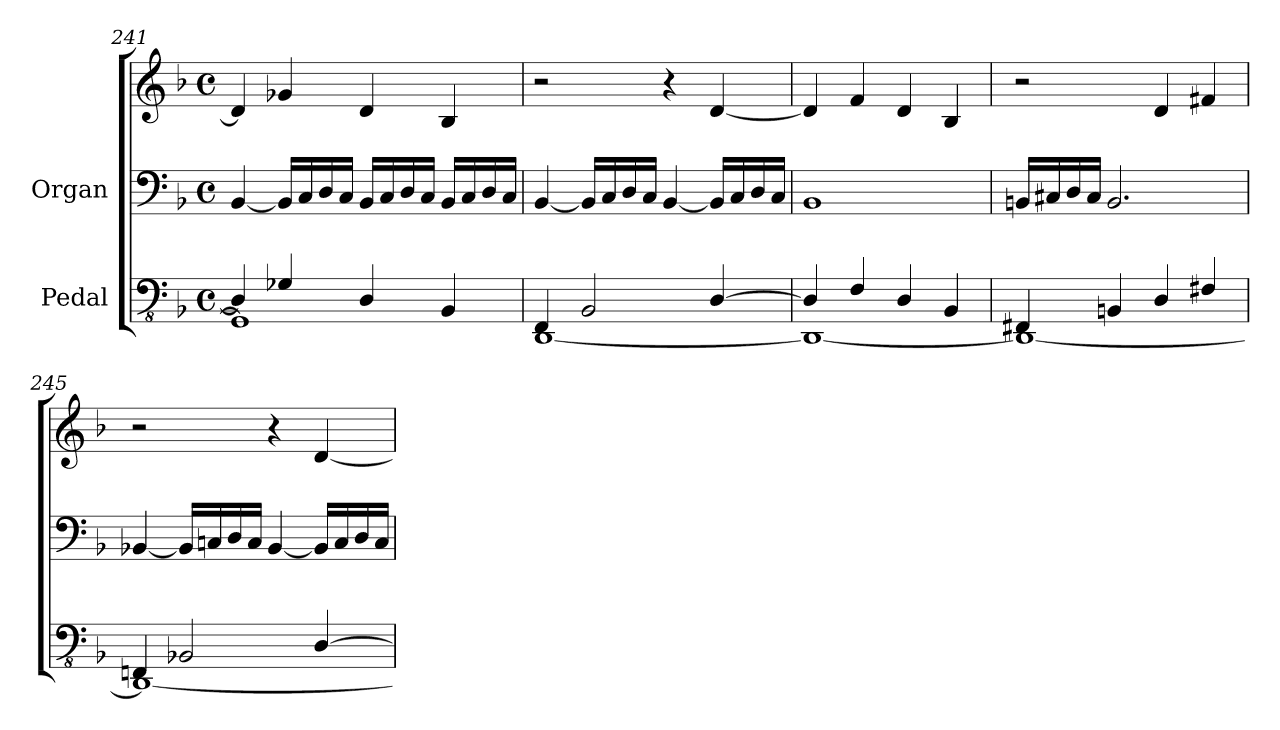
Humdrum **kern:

**kern	**kern	**kern
*part2	*part1	*part1
*staff3	*staff2	*staff1
*I"Pedal	*I"Organ	*
!!LO:LB:g=z
*clefFv4	*clefF4	*clefG2
*k[b-]	*k[b-]	*k[b-]
*M4/4	*M4/4	*M4/4
*met(c)	*met(c)	*met(c)
=241	=241	=241
*^	*	*
4DD/]	1GGG-]	[4BB-/	4d/]
4GG-X/	.	16BB-/LL]	4g-X/
.	.	16C/	.
.	.	16D/	.
.	.	16C/JJ	.
4DD/	.	16BB-/LL	4d/
.	.	16C/	.
.	.	16D/	.
.	.	16C/JJ	.
4BBB-/	.	16BB-/LL	4B-/
.	.	16C/	.
.	.	16D/	.
.	.	16C/JJ	.
=242	=242	=242	=242
4FFF/	[1DDD	[4BB-/	2r
2BBB-/	.	16BB-/LL]	.
.	.	16C/	.
.	.	16D/	.
.	.	16C/JJ	.
.	.	[4BB-/	4r
[4DD/	.	16BB-/LL]	[4d/
.	.	16C/	.
.	.	16D/	.
.	.	16C/JJ	.
=243	=243	=243	=243
4DD/]	1DDD_	1BB-	4d/]
4FF/	.	.	4f/
4DD/	.	.	4d/
4BBB-/	.	.	4B-/
=244	=244	=244	=244
4FFF#X/	1DDD_	16BBn/LL	2r
.	.	16C#X/	.
.	.	16D/	.
.	.	16C#/JJ	.
4BBBn/	.	2.BB/	.
4DD/	.	.	4d/
4FF#X/	.	.	4f#X/
=245	=245	=245	=245
4FFFn/	1DDD_	[4BB-X/	2r
2BBB-X/	.	16BB-/LL]	.
.	.	16Cn/	.
.	.	16D/	.
.	.	16C/JJ	.
.	.	[4BB-/	4r
[4DD/	.	16BB-/LL]	[4d/
.	.	16C/	.
.	.	16D/	.
.	.	16C/JJ	.
*v	*v	*	*
=	=	=
*-	*-	*-
